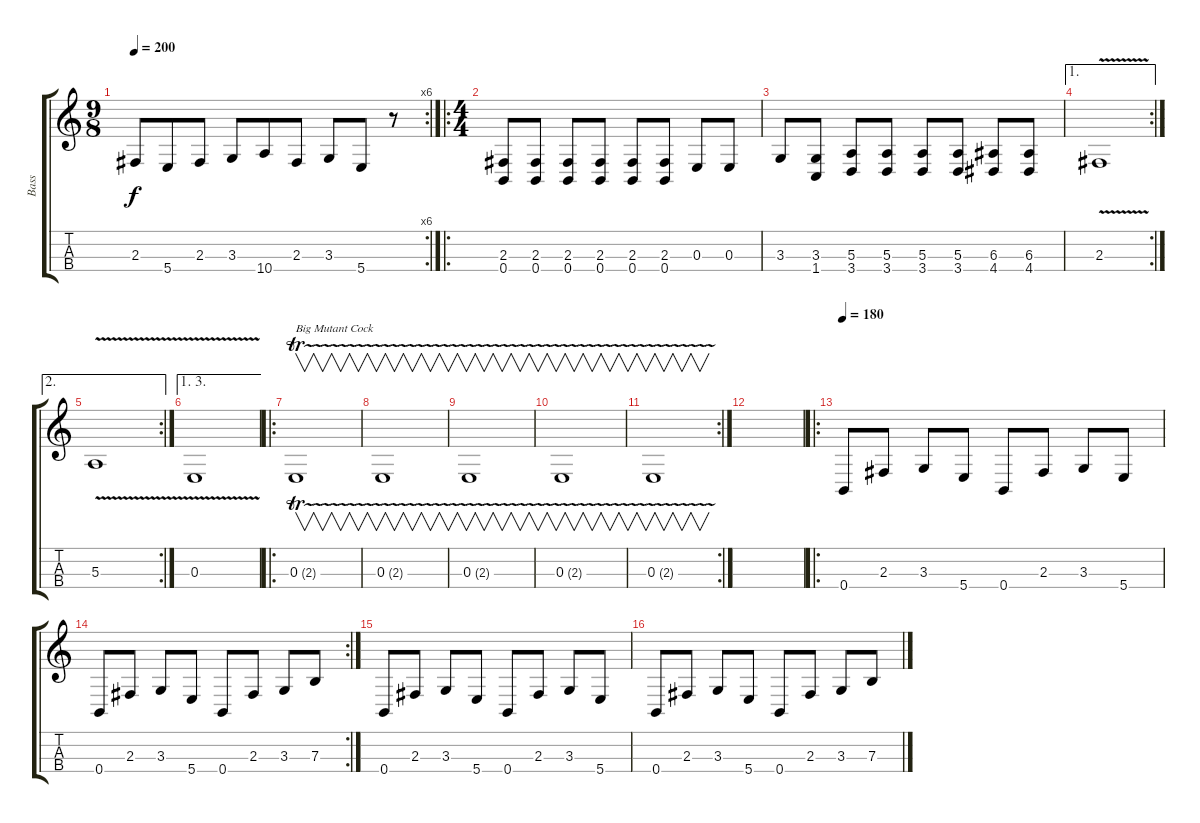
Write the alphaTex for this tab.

\track ("Bass" "Bass") {instrument distortionguitar}
\staff {score tabs}
\tuning (D3 A2 E2 B1) {hide}
\rc 6
\ts (9 8)
\tempo 200
\clef g2
\ks c
2.3.8{dy f} 5.4.8 2.3.8 3.3.8 10.4.8 2.3.8 3.3.8 5.4.8 r.8 |
\ro
\ts (4 4)
(2.3 0.4).8 (2.3 0.4).8 (2.3 0.4).8 (2.3 0.4).8 (2.3 0.4).8 (2.3 0.4).8 0.3.8 0.3.8 |
3.3.8 (3.3 1.4).8 (5.3 3.4).8 (5.3 3.4).8 (5.3 3.4).8 (5.3 3.4).8 (6.3 4.4).8 (6.3 4.4).8 |
\ae 1
\rc 2
2.3{v}.1 |
\ae 2
\rc 2
5.3{v}.1 |
\ae (1 3)
0.3{v}.1 |
\ro
0.3{tr (2 16)}.1{v txt "Big Mutant Cock"} |
0.3{tr (2 16)}.1{v} |
0.3{tr (2 16)}.1{v} |
0.3{tr (2 16)}.1{v} |
\rc 2
0.3{tr (2 16)}.1{v} |
|
\ro
\tempo 180
0.4.8{instrument electricbasspick} 2.3.8 3.3.8 5.4.8 0.4.8 2.3.8 3.3.8 5.4.8 |
\rc 2
0.4.8 2.3.8 3.3.8 5.4.8 0.4.8 2.3.8 3.3.8 7.3.8 |
0.4.8{instrument electricbasspick} 2.3.8 3.3.8 5.4.8 0.4.8 2.3.8 3.3.8 5.4.8 |
0.4.8 2.3.8 3.3.8 5.4.8 0.4.8 2.3.8 3.3.8 7.3.8
